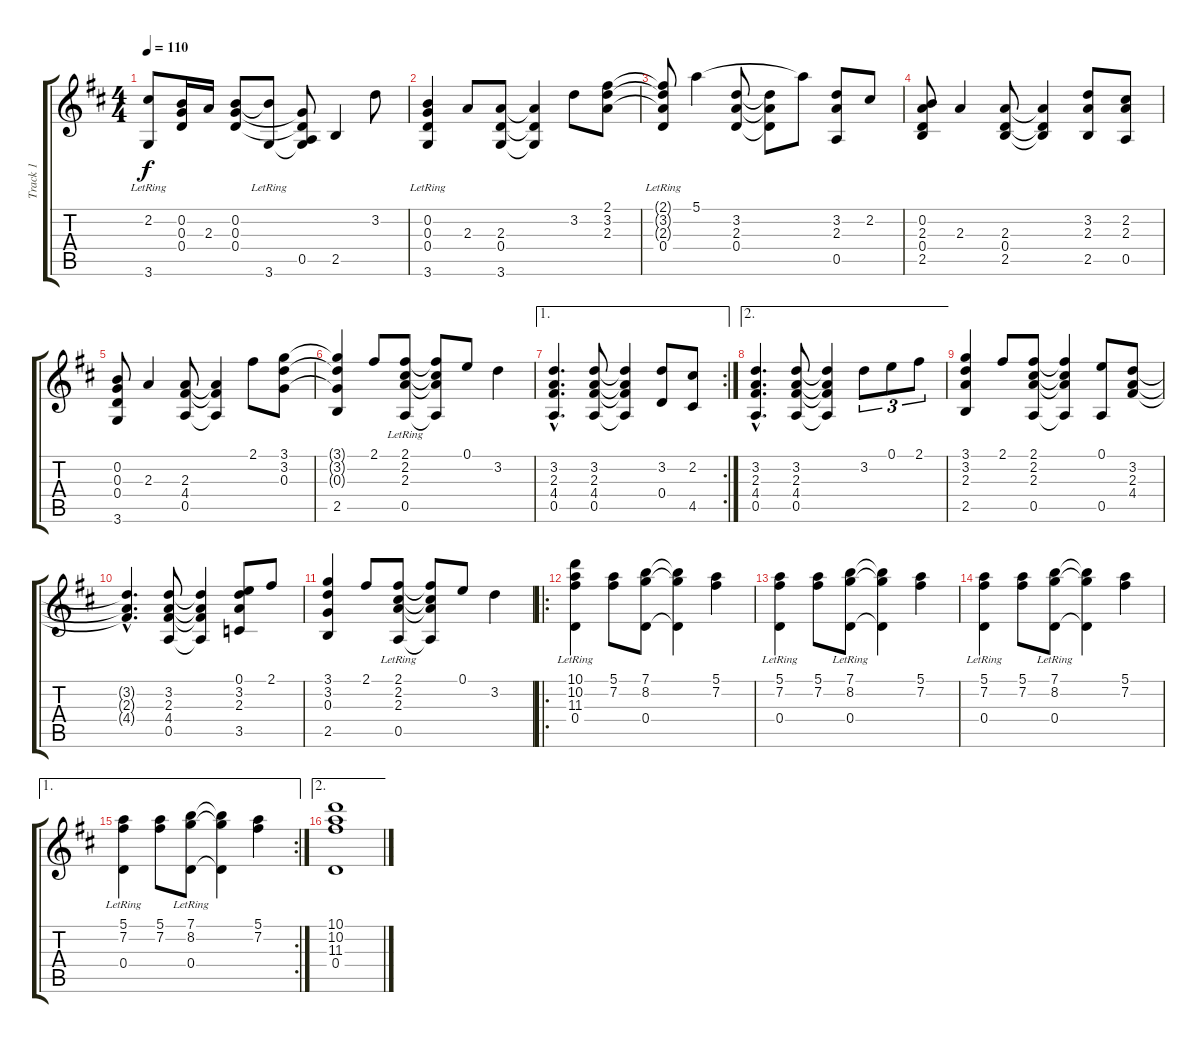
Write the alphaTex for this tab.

\track ("Track 1" "Track 1") {instrument acousticguitarsteel}
\staff {score tabs}
\tuning (E4 B3 G3 D3 A2 E2) {hide}
\ts (4 4)
\tempo 110
\clef g2
\ks bminor
(2.2{t} 3.6{lr}).8{dy f} (0.2 0.3 0.4).16 2.3.16 (0.2 0.3 0.4).8 (0.2{t} 3.6{lr}).8 (0.3{t} 0.4{t} 0.5{t} 3.6{t}).8 2.5.4 3.2.8 |
(0.2 0.3 0.4 3.6{lr}).4 2.3.8 (2.3 0.4 3.6).8 (2.3{t} 0.4{t} 3.6{t}).4 3.2.8 (2.1 3.2 2.3).8 |
(2.1{t} 3.2{t} 2.3{t} 0.4{lr}).8 5.1.4 (3.2 2.3 0.4).8 (3.2{t} 2.3{t} 0.4{t}).8 5.1{t}.8 (3.2 2.3 0.5).8 2.2.8 |
(0.2 2.3 0.4 2.5).8 2.3.4 (2.3 0.4 2.5).8 (2.3{t} 0.4{t} 2.5{t}).4 (3.2 2.3 2.5).8 (2.2 2.3 0.5).8 |
(0.2 0.3 0.4 3.6).8 2.3.4 (2.3 4.4 0.5).8 (2.3{t} 4.4{t} 0.5{t}).4 2.1.8 (3.1 3.2 0.3).8 |
(3.1{t} 3.2{t} 0.3{t} 2.5).4 2.1.8 (2.1 2.2 2.3 0.5{lr}).8 (2.1{t} 2.2{t} 2.3{t} 0.5{t}).8 0.1.8 3.2.4 |
\ae 1
\rc 2
(3.2{hac} 2.3{hac} 4.4{hac} 0.5{hac}).4{d} (3.2 2.3 4.4 0.5).8 (3.2{t} 2.3{t} 4.4{t} 0.5{t}).4 (3.2 0.4).8 (2.2 4.5).8 |
\ae 2
(3.2{hac} 2.3{hac} 4.4{hac} 0.5{hac}).4{d} (3.2 2.3 4.4 0.5).8 (3.2{t} 2.3{t} 4.4{t} 0.5{t}).4 3.2.8{tu (3 2)} 0.1.8{tu (3 2)} 2.1.8{tu (3 2)} |
(3.1 3.2 2.3 2.5).4 2.1.8 (2.1 2.2 2.3 0.5).8 (2.1{t} 2.2{t} 2.3{t} 0.5{t}).4 (0.1 0.5).8 (3.2 2.3 4.4).8 |
(3.2{hac t} 2.3{hac t} 4.4{hac t}).4{d} (3.2 2.3 4.4 0.5).8 (3.2{t} 2.3{t} 4.4{t} 0.5{t}).4 (0.1 3.2 2.3 3.5).8 2.1.8 |
(3.1 3.2 0.3 2.5).4 2.1.8 (2.1 2.2 2.3 0.5{lr}).8 (2.1{t} 2.2{t} 2.3{t} 0.5{t}).8 0.1.8 3.2.4 |
\ro
(10.1 10.2 11.3 0.4{lr}).4 (5.1 7.2).8 (7.1 8.2 0.4).8 (7.1{t} 8.2{t} 0.4{t}).4 (5.1 7.2).4 |
(5.1 7.2 0.4{lr}).4 (5.1 7.2).8 (7.1 8.2 0.4{lr}).8 (7.1{t} 8.2{t} 0.4{t}).4 (5.1 7.2).4 |
(5.1 7.2 0.4{lr}).4 (5.1 7.2).8 (7.1 8.2 0.4{lr}).8 (7.1{t} 8.2{t} 0.4{t}).4 (5.1 7.2).4 |
\ae 1
\rc 2
(5.1 7.2 0.4{lr}).4 (5.1 7.2).8 (7.1 8.2 0.4{lr}).8 (7.1{t} 8.2{t} 0.4{t}).4 (5.1 7.2).4 |
\ae 2
(10.1 10.2 11.3 0.4).1
